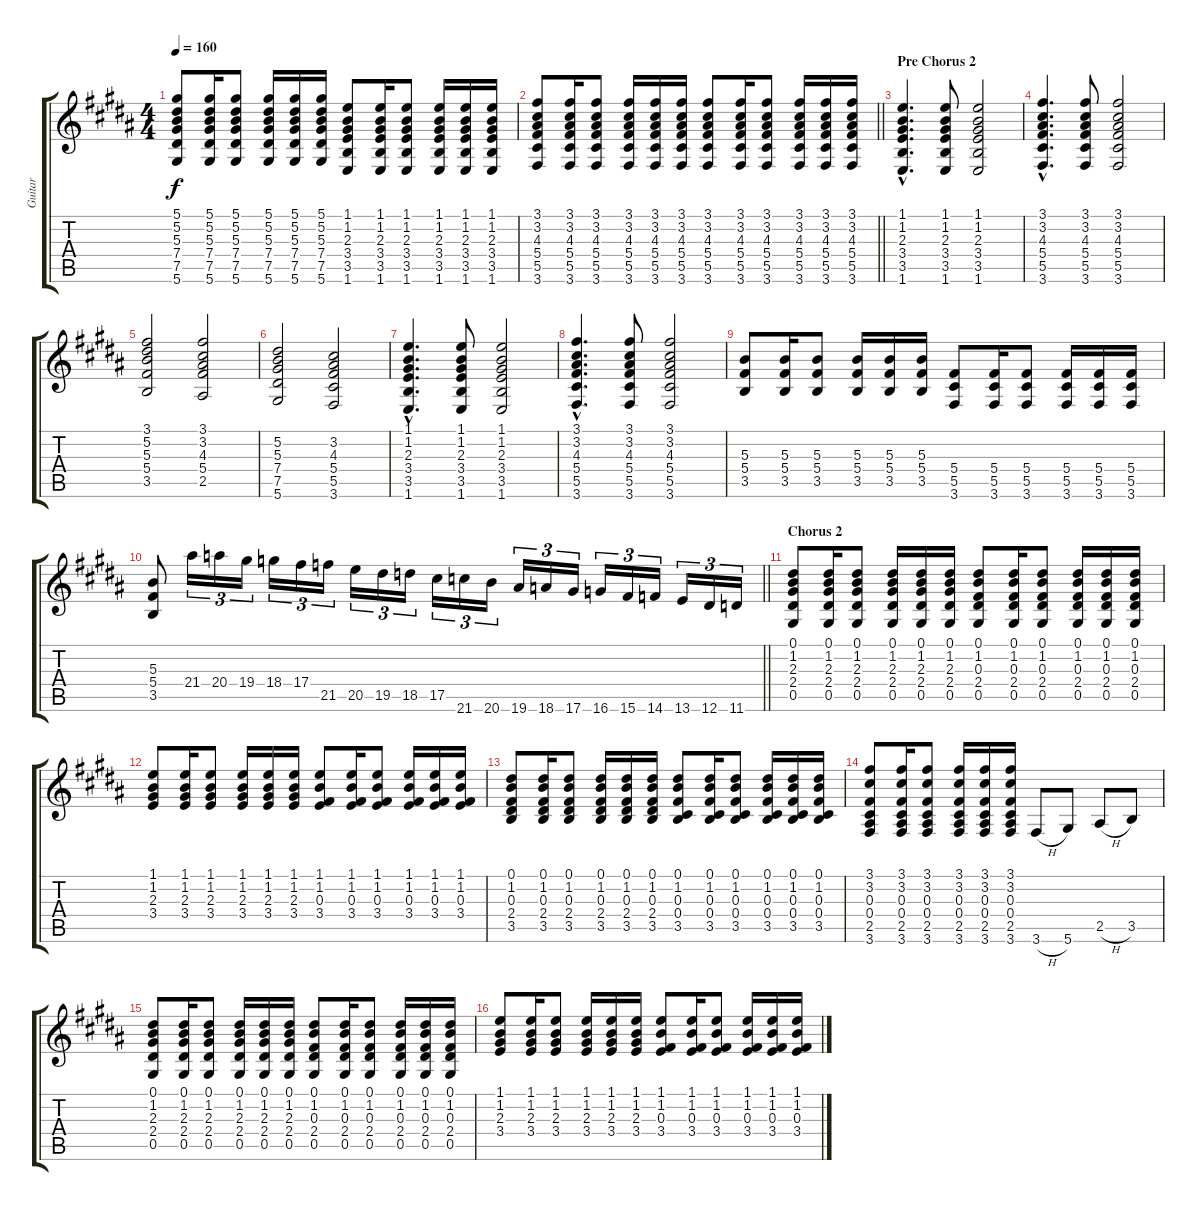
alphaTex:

\track ("Guitar" "Guitar") {instrument distortionguitar}
\staff {score tabs}
\tuning (Eb4 Bb3 Gb3 Db3 Ab2 Eb2) {hide}
\ts (4 4)
\tempo 160
\clef g2
\ks g#minor
(5.1 5.2 5.3 7.4 7.5 5.6).8{dy f} (5.1 5.2 5.3 7.4 7.5 5.6).16 (5.1 5.2 5.3 7.4 7.5 5.6).8 (5.1 5.2 5.3 7.4 7.5 5.6).16 (5.1 5.2 5.3 7.4 7.5 5.6).16 (5.1 5.2 5.3 7.4 7.5 5.6).16 (1.1 1.2 2.3 3.4 3.5 1.6).8 (1.1 1.2 2.3 3.4 3.5 1.6).16 (1.1 1.2 2.3 3.4 3.5 1.6).8 (1.1 1.2 2.3 3.4 3.5 1.6).16 (1.1 1.2 2.3 3.4 3.5 1.6).16 (1.1 1.2 2.3 3.4 3.5 1.6).16 |
\barLineRight lightlight
(3.1 3.2 4.3 5.4 5.5 3.6).8 (3.1 3.2 4.3 5.4 5.5 3.6).16 (3.1 3.2 4.3 5.4 5.5 3.6).8 (3.1 3.2 4.3 5.4 5.5 3.6).16 (3.1 3.2 4.3 5.4 5.5 3.6).16 (3.1 3.2 4.3 5.4 5.5 3.6).16 (3.1 3.2 4.3 5.4 5.5 3.6).8 (3.1 3.2 4.3 5.4 5.5 3.6).16 (3.1 3.2 4.3 5.4 5.5 3.6).8 (3.1 3.2 4.3 5.4 5.5 3.6).16 (3.1 3.2 4.3 5.4 5.5 3.6).16 (3.1 3.2 4.3 5.4 5.5 3.6).16 |
\section ("" "Pre Chorus 2")
(1.1{hac} 1.2{hac} 2.3{hac} 3.4{hac} 3.5{hac} 1.6{hac}).4{d} (1.1 1.2 2.3 3.4 3.5 1.6).8 (1.1 1.2 2.3 3.4 3.5 1.6).2 |
(3.1{hac} 3.2{hac} 4.3{hac} 5.4{hac} 5.5{hac} 3.6{hac}).4{d} (3.1 3.2 4.3 5.4 5.5 3.6).8 (3.1 3.2 4.3 5.4 5.5 3.6).2 |
(3.1 5.2 5.3 5.4 3.5).2 (3.1 3.2 4.3 5.4 2.5).2 |
(5.2 5.3 7.4 7.5 5.6).2 (3.2 4.3 5.4 5.5 3.6).2 |
(1.1{hac} 1.2{hac} 2.3{hac} 3.4{hac} 3.5{hac} 1.6{hac}).4{d} (1.1 1.2 2.3 3.4 3.5 1.6).8 (1.1 1.2 2.3 3.4 3.5 1.6).2 |
(3.1{hac} 3.2{hac} 4.3{hac} 5.4{hac} 5.5{hac} 3.6{hac}).4{d} (3.1 3.2 4.3 5.4 5.5 3.6).8 (3.1 3.2 4.3 5.4 5.5 3.6).2 |
(5.3 5.4 3.5).8 (5.3 5.4 3.5).16 (5.3 5.4 3.5).8 (5.3 5.4 3.5).16 (5.3 5.4 3.5).16 (5.3 5.4 3.5).16 (5.4 5.5 3.6).8 (5.4 5.5 3.6).16 (5.4 5.5 3.6).8 (5.4 5.5 3.6).16 (5.4 5.5 3.6).16 (5.4 5.5 3.6).16 |
\barLineRight lightlight
(5.3 5.4 3.5).8 21.4.16{tu (3 2) instrument guitarfretnoise} 20.4.16{tu (3 2)} 19.4.16{tu (3 2)} 18.4.16{tu (3 2)} 17.4.16{tu (3 2)} 21.5.16{tu (3 2)} 20.5.16{tu (3 2)} 19.5.16{tu (3 2)} 18.5.16{tu (3 2)} 17.5.16{tu (3 2)} 21.6.16{tu (3 2)} 20.6.16{tu (3 2)} 19.6.16{tu (3 2)} 18.6.16{tu (3 2)} 17.6.16{tu (3 2)} 16.6.16{tu (3 2)} 15.6.16{tu (3 2)} 14.6.16{tu (3 2)} 13.6.16{tu (3 2)} 12.6.16{tu (3 2)} 11.6.16{tu (3 2)} |
\section ("" "Chorus 2")
(0.1 1.2 2.3 2.4 0.5).8{instrument distortionguitar} (0.1 1.2 2.3 2.4 0.5).16 (0.1 1.2 2.3 2.4 0.5).8 (0.1 1.2 2.3 2.4 0.5).16 (0.1 1.2 2.3 2.4 0.5).16 (0.1 1.2 2.3 2.4 0.5).16 (0.1 1.2 0.3 2.4 0.5).8 (0.1 1.2 0.3 2.4 0.5).16 (0.1 1.2 0.3 2.4 0.5).8 (0.1 1.2 0.3 2.4 0.5).16 (0.1 1.2 0.3 2.4 0.5).16 (0.1 1.2 0.3 2.4 0.5).16 |
(1.1 1.2 2.3 3.4).8 (1.1 1.2 2.3 3.4).16 (1.1 1.2 2.3 3.4).8 (1.1 1.2 2.3 3.4).16 (1.1 1.2 2.3 3.4).16 (1.1 1.2 2.3 3.4).16 (1.1 1.2 0.3 3.4).8 (1.1 1.2 0.3 3.4).16 (1.1 1.2 0.3 3.4).8 (1.1 1.2 0.3 3.4).16 (1.1 1.2 0.3 3.4).16 (1.1 1.2 0.3 3.4).16 |
(0.1 1.2 0.3 2.4 3.5).8 (0.1 1.2 0.3 2.4 3.5).16 (0.1 1.2 0.3 2.4 3.5).8 (0.1 1.2 0.3 2.4 3.5).16 (0.1 1.2 0.3 2.4 3.5).16 (0.1 1.2 0.3 2.4 3.5).16 (0.1 1.2 0.3 0.4 3.5).8 (0.1 1.2 0.3 0.4 3.5).16 (0.1 1.2 0.3 0.4 3.5).8 (0.1 1.2 0.3 0.4 3.5).16 (0.1 1.2 0.3 0.4 3.5).16 (0.1 1.2 0.3 0.4 3.5).16 |
(3.1 3.2 0.3 0.4 2.5 3.6).8 (3.1 3.2 0.3 0.4 2.5 3.6).16 (3.1 3.2 0.3 0.4 2.5 3.6).8 (3.1 3.2 0.3 0.4 2.5 3.6).16 (3.1 3.2 0.3 0.4 2.5 3.6).16 (3.1 3.2 0.3 0.4 2.5 3.6).16 3.6{h}.8 5.6.8 2.5{h}.8 3.5.8 |
(0.1 1.2 2.3 2.4 0.5).8 (0.1 1.2 2.3 2.4 0.5).16 (0.1 1.2 2.3 2.4 0.5).8 (0.1 1.2 2.3 2.4 0.5).16 (0.1 1.2 2.3 2.4 0.5).16 (0.1 1.2 2.3 2.4 0.5).16 (0.1 1.2 0.3 2.4 0.5).8 (0.1 1.2 0.3 2.4 0.5).16 (0.1 1.2 0.3 2.4 0.5).8 (0.1 1.2 0.3 2.4 0.5).16 (0.1 1.2 0.3 2.4 0.5).16 (0.1 1.2 0.3 2.4 0.5).16 |
(1.1 1.2 2.3 3.4).8 (1.1 1.2 2.3 3.4).16 (1.1 1.2 2.3 3.4).8 (1.1 1.2 2.3 3.4).16 (1.1 1.2 2.3 3.4).16 (1.1 1.2 2.3 3.4).16 (1.1 1.2 0.3 3.4).8 (1.1 1.2 0.3 3.4).16 (1.1 1.2 0.3 3.4).8 (1.1 1.2 0.3 3.4).16 (1.1 1.2 0.3 3.4).16 (1.1 1.2 0.3 3.4).16
